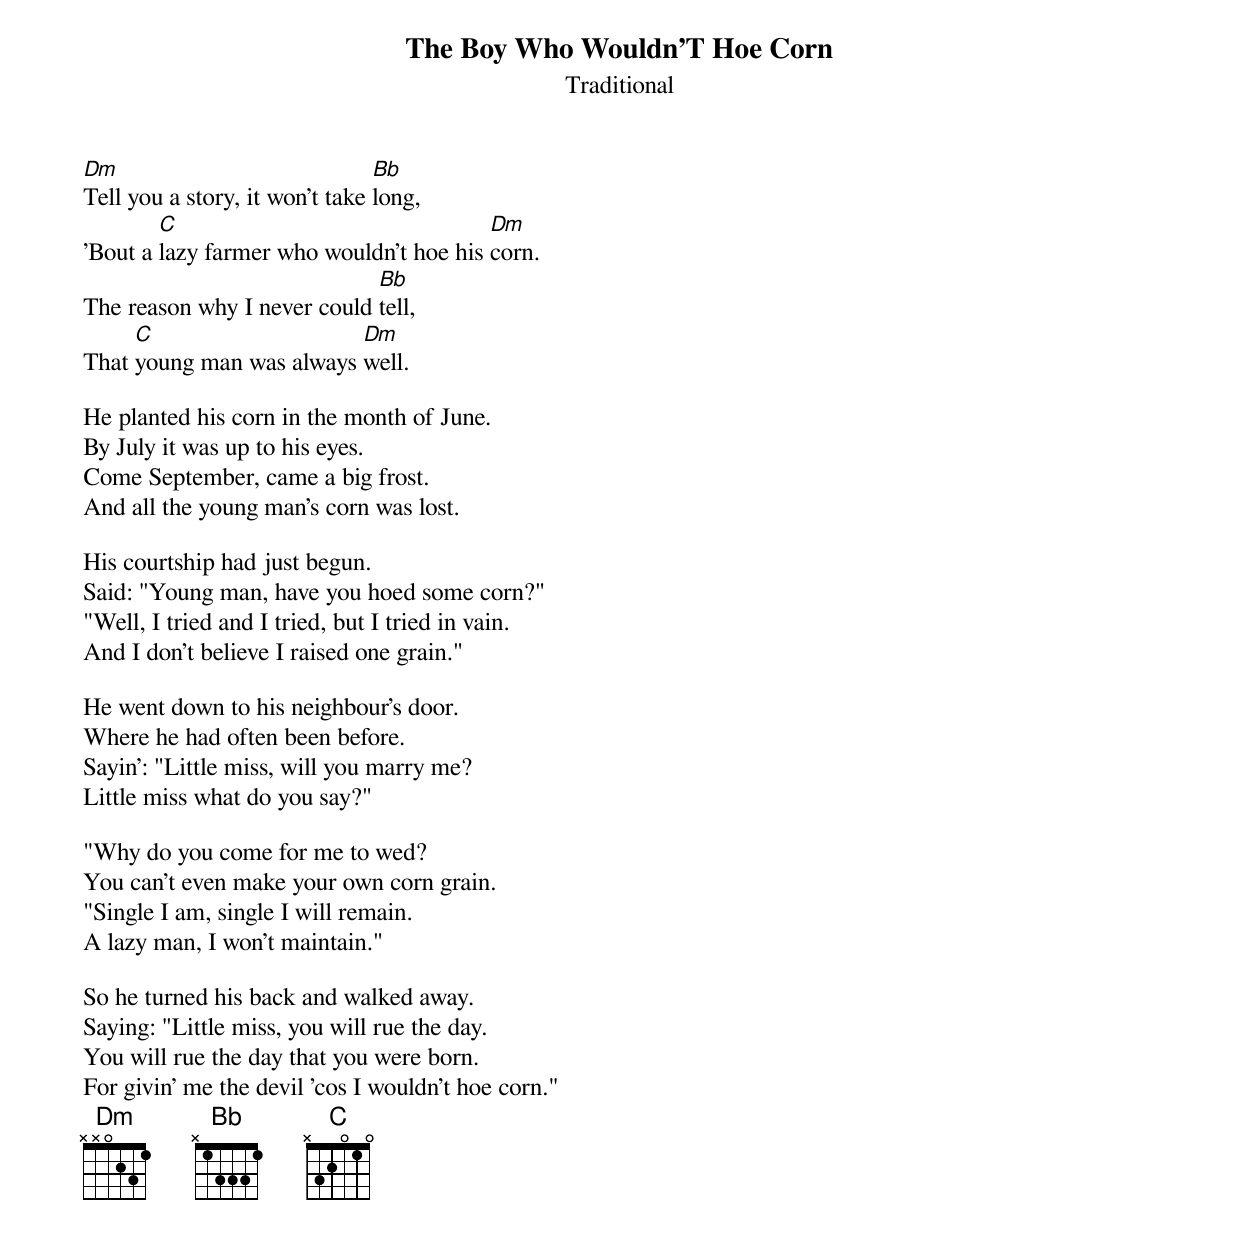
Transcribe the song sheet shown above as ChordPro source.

{t:The Boy Who Wouldn'T Hoe Corn}
{st:Traditional}
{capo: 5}

[Dm]Tell you a story, it won't take [Bb]long,
'Bout a [C]lazy farmer who wouldn't hoe his [Dm]corn.
The reason why I never could [Bb]tell,
That [C]young man was always [Dm]well.

He planted his corn in the month of June.
By July it was up to his eyes.
Come September, came a big frost.
And all the young man's corn was lost.

His courtship had just begun.
Said: "Young man, have you hoed some corn?"
"Well, I tried and I tried, but I tried in vain.
And I don't believe I raised one grain."

He went down to his neighbour's door.
Where he had often been before.
Sayin': "Little miss, will you marry me?
Little miss what do you say?"

"Why do you come for me to wed?
You can't even make your own corn grain.
"Single I am, single I will remain.
A lazy man, I won't maintain."

So he turned his back and walked away.
Saying: "Little miss, you will rue the day.
You will rue the day that you were born.
For givin' me the devil 'cos I wouldn't hoe corn."
